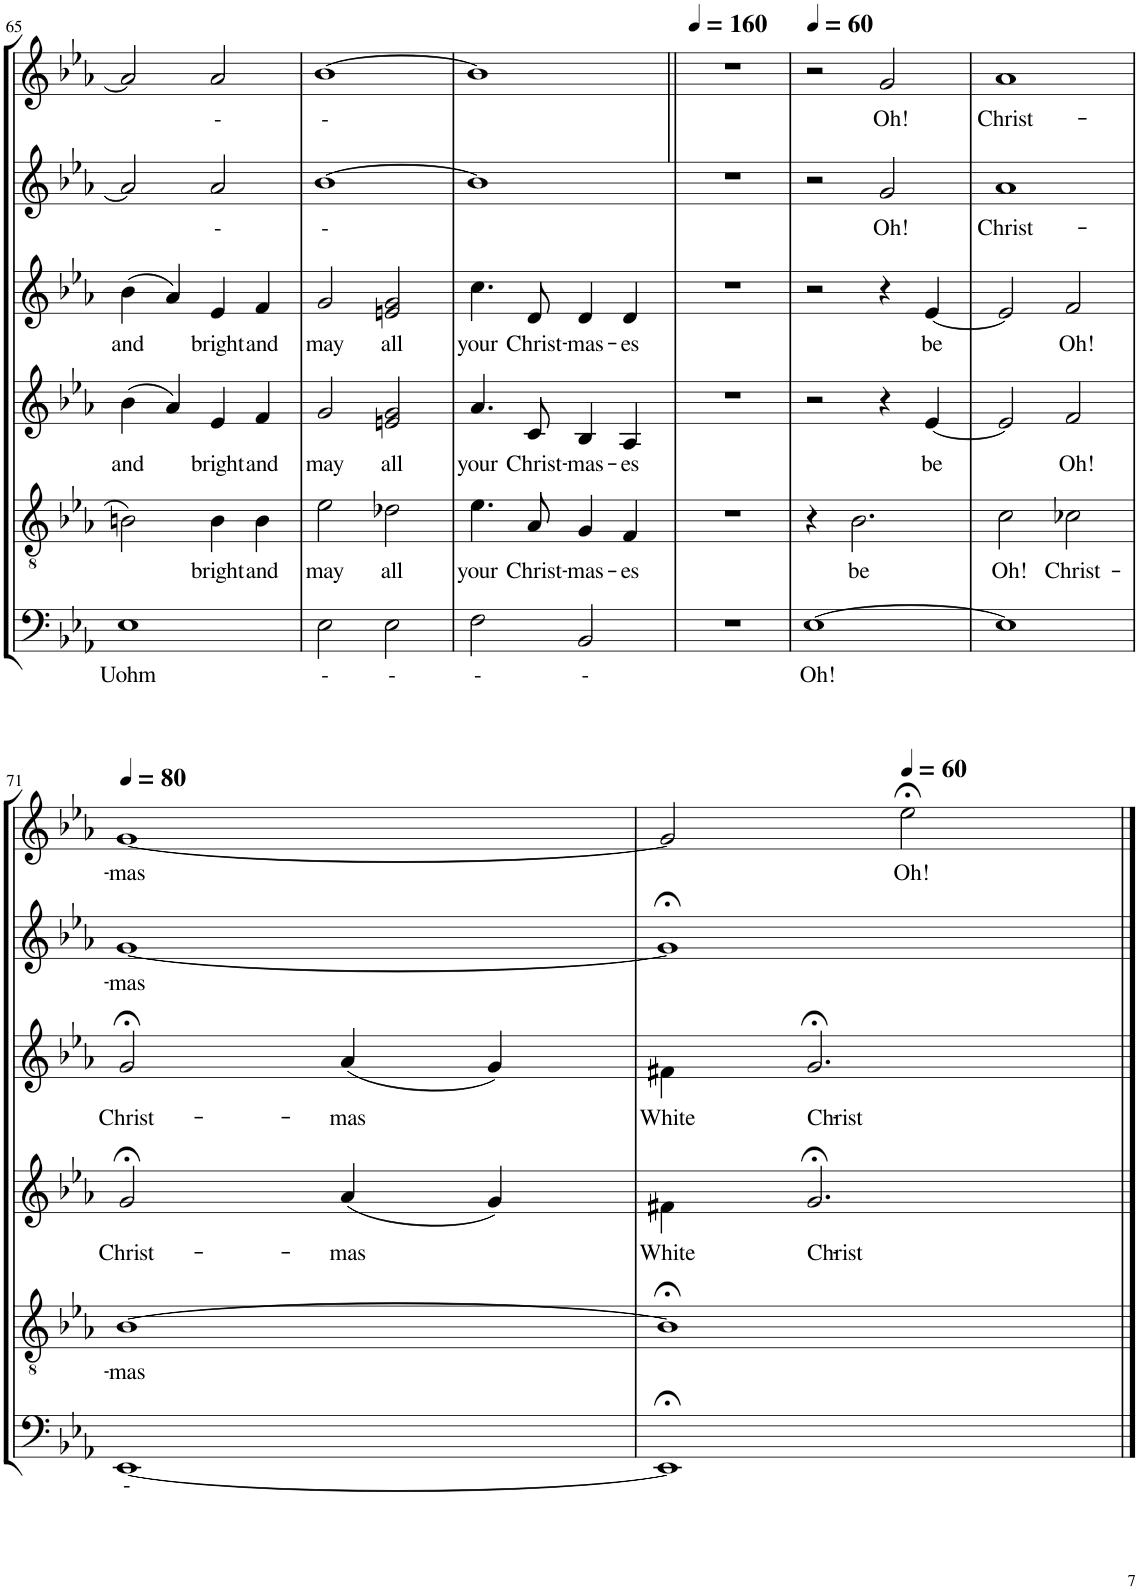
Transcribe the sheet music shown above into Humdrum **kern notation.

**kern	**text	**kern	**text	**kern	**text	**kern	**text	**kern	**text	**kern	**text
*part6	*part6	*part5	*part5	*part4	*part4	*part3	*part3	*part2	*part2	*part1	*part1
*staff6	*staff6	*staff5	*staff5	*staff4	*staff4	*staff3	*staff3	*staff2	*staff2	*staff1	*staff1
*I"Bassi	*	*I"Tenori	*	*I"Contralti II	*	*I"Contralti I	*	*I"Soprani II	*	*I"Soprani I	*
!!LO:PB:g=z
*clefF4	*	*clefGv2	*	*clefG2	*	*clefG2	*	*clefG2	*	*clefG2	*
*	*	*	*	*	*	*	*	*Trd1c2	*	*Trd1c2	*
*k[b-e-a-]	*	*k[b-e-a-]	*	*k[b-e-a-]	*	*k[b-e-a-]	*	*k[b-e-a-]	*	*k[b-e-a-]	*
*E-:	*	*E-:	*	*E-:	*	*E-:	*	*E-:	*	*E-:	*
*M4/4	*	*M4/4	*	*M4/4	*	*M4/4	*	*M4/4	*	*M4/4	*
=65	=65	=65	=65	=65	=65	=65	=65	=65	=65	=65	=65
!	!LO:LY:b	!	!	!	!LO:LY:b	!	!LO:LY:b	!	!	!	!
1E-	Uohm	2Bn\	.	(4b-\	and	(4b-\	and	2a-/]	.	2a-/]	.
.	.	.	.	4a-/)	.	4a-/)	.	.	.	.	.
!	!	!	!LO:LY:b	!	!LO:LY:b	!	!LO:LY:b	!	!LO:LY:b	!	!LO:LY:b
.	.	4B\	bright	4e-/	bright	4e-/	bright	2a-/	-	2a-/	-
!	!	!	!LO:LY:b	!	!LO:LY:b	!	!LO:LY:b	!	!	!	!
.	.	4B\	and	4f/	and	4f/	and	.	.	.	.
=66	=66	=66	=66	=66	=66	=66	=66	=66	=66	=66	=66
!	!LO:LY:b	!	!LO:LY:b	!	!LO:LY:b	!	!LO:LY:b	!	!LO:LY:b	!	!LO:LY:b
2E-\	-	2e-\	may	2g/	may	2g/	may	[1b-	-	[1b-	-
!	!LO:LY:b	!	!LO:LY:b	!	!LO:LY:b	!	!LO:LY:b	!	!	!	!
2E-\	-	2d-X\	all	2en/ 2g/	all	2en/ 2g/	all	.	.	.	.
=67	=67	=67	=67	=67	=67	=67	=67	=67	=67	=67	=67
!	!LO:LY:b	!	!LO:LY:b	!	!LO:LY:b	!	!LO:LY:b	!	!	!	!
2F\	-	4.e-\	your	4.a-/	your	4.cc\	your	1b-]	.	1b-]	.
!	!	!	!LO:LY:b	!	!LO:LY:b	!	!LO:LY:b	!	!	!	!
.	.	8A-/	Christ-	8c/	Christ-	8d/	Christ-	.	.	.	.
!	!LO:LY:b	!	!LO:LY:b	!	!LO:LY:b	!	!LO:LY:b	!	!	!	!
2BB-/	-	4G/	-mas-	4B-/	-mas-	4d/	-mas-	.	.	.	.
!	!	!	!LO:LY:b	!	!LO:LY:b	!	!LO:LY:b	!	!	!	!
.	.	4F/	-es	4A-/	-es	4d/	-es	.	.	.	.
=68||	=68||	=68||	=68||	=68||	=68||	=68||	=68||	=68||	=68||	=68||	=68||
*	*	*	*	*	*	*	*	*	*	*MM160	*
1r	.	1r	.	1r	.	1r	.	1r	.	1r	.
=69	=69	=69	=69	=69	=69	=69	=69	=69	=69	=69	=69
*	*	*	*	*	*	*	*	*	*	*MM60	*
!	!LO:LY:b	!	!	!	!	!	!	!	!	!	!
[1E-	Oh!	4r	.	2r	.	2r	.	2r	.	2r	.
!	!	!	!LO:LY:b	!	!	!	!	!	!	!	!
.	.	2.B-\	be	.	.	.	.	.	.	.	.
!	!	!	!	!	!	!	!	!	!LO:LY:b	!	!LO:LY:b
.	.	.	.	4r	.	4r	.	2g/	Oh!	2g/	Oh!
!	!	!	!	!	!LO:LY:b	!	!LO:LY:b	!	!	!	!
.	.	.	.	[4e-/	be	[4e-/	be	.	.	.	.
=70	=70	=70	=70	=70	=70	=70	=70	=70	=70	=70	=70
!	!	!	!LO:LY:b	!	!	!	!	!	!LO:LY:b	!	!LO:LY:b
1E-]	.	2c\	Oh!	2e-/]	.	2e-/]	.	1a-	Christ-	1a-	Christ-
!	!	!	!LO:LY:b	!	!LO:LY:b	!	!LO:LY:b	!	!	!	!
.	.	2c-X\	Christ-	2f/	Oh!	2f/	Oh!	.	.	.	.
!!LO:LB:g=z
=71	=71	=71	=71	=71	=71	=71	=71	=71	=71	=71	=71
*	*	*	*	*	*	*	*	*	*	*MM80	*
!	!LO:LY:b	!	!LO:LY:b	!	!LO:LY:b	!	!LO:LY:b	!	!LO:LY:b	!	!LO:LY:b
[1EE-	-	[1B-	-mas	2g;</	Christ-	2g;</	Christ-	[1g	-mas	[1g	-mas
!	!	!	!	!	!LO:LY:b	!	!LO:LY:b	!	!	!	!
.	.	.	.	(4a-/	-mas	(4a-/	-mas	.	.	.	.
.	.	.	.	4g/)	.	4g/)	.	.	.	.	.
=72	=72	=72	=72	=72	=72	=72	=72	=72	=72	=72	=72
!	!	!	!	!	!LO:LY:b	!	!LO:LY:b	!	!	!	!
1EE-;<]	.	1B-;<]	.	4f#X\	White	4f#X\	White	1g;<]	.	2g/]	.
!	!	!	!	!	!LO:LY:b	!	!LO:LY:b	!	!	!	!
.	.	.	.	2.g;</	Christ-	2.g;</	Christ-	.	.	.	.
*	*	*	*	*	*	*	*	*	*	*MM60	*
!	!	!	!	!	!	!	!	!	!	!	!LO:LY:b
.	.	.	.	.	.	.	.	.	.	2ee-;<\	Oh!
==	==	==	==	==	==	==	==	==	==	==	==
*-	*-	*-	*-	*-	*-	*-	*-	*-	*-	*-	*-
